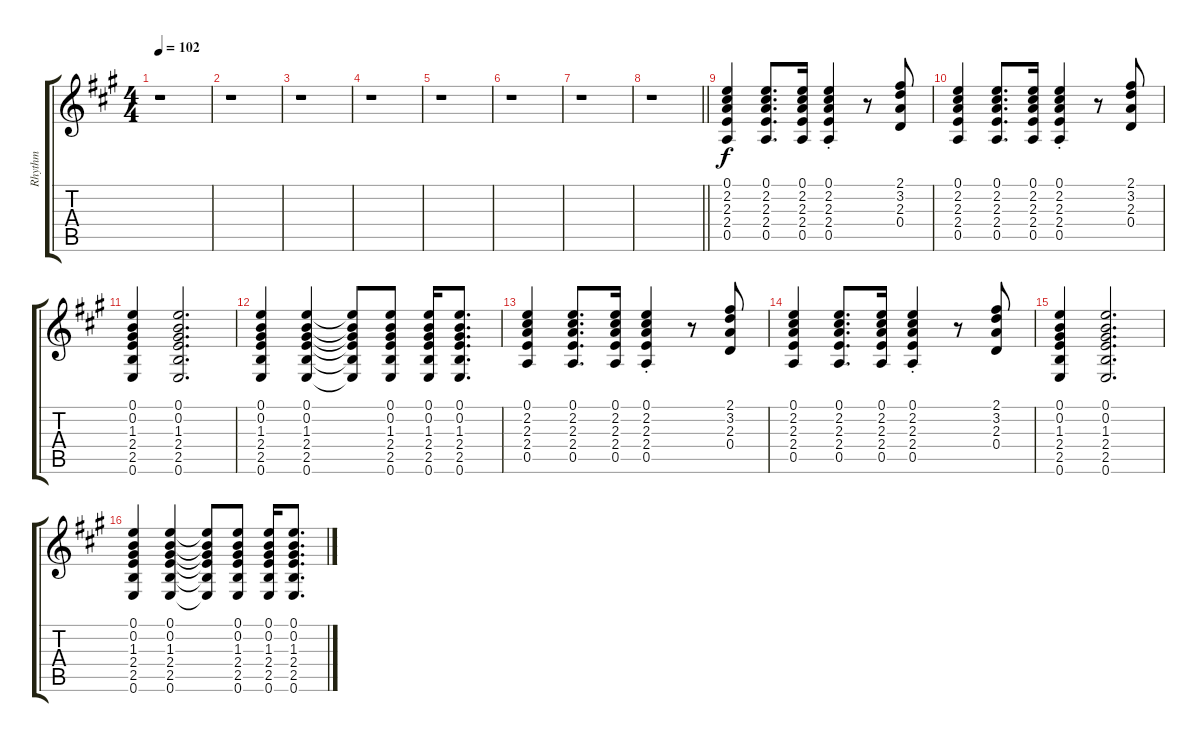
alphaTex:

\track ("Rhythm" "Rhythm") {instrument distortionguitar}
\staff {score tabs}
\tuning (E4 B3 G3 D3 A2 E2) {hide}
\ts (4 4)
\tempo 102
\clef g2
\ks a
r.1{dy f} |
r.1 |
r.1 |
r.1 |
r.1 |
r.1 |
r.1 |
\barLineRight lightlight
r.1 |
(0.1 2.2 2.3 2.4 0.5).4 (0.1 2.2 2.3 2.4 0.5).8{d} (0.1 2.2 2.3 2.4 0.5).16 (0.1{st} 2.2{st} 2.3{st} 2.4{st} 0.5{st}).4 r.8 (2.1 3.2 2.3 0.4).8 |
(0.1 2.2 2.3 2.4 0.5).4 (0.1 2.2 2.3 2.4 0.5).8{d} (0.1 2.2 2.3 2.4 0.5).16 (0.1{st} 2.2{st} 2.3{st} 2.4{st} 0.5{st}).4 r.8 (2.1 3.2 2.3 0.4).8 |
(0.1 0.2 1.3 2.4 2.5 0.6).4 (0.1 0.2 1.3 2.4 2.5 0.6).2{d} |
(0.1 0.2 1.3 2.4 2.5 0.6).4 (0.1 0.2 1.3 2.4 2.5 0.6).4 (0.1{t} 0.2{t} 1.3{t} 2.4{t} 2.5{t} 0.6{t}).8 (0.1 0.2 1.3 2.4 2.5 0.6).8 (0.1 0.2 1.3 2.4 2.5 0.6).16 (0.1 0.2 1.3 2.4 2.5 0.6).8{d} |
(0.1 2.2 2.3 2.4 0.5).4 (0.1 2.2 2.3 2.4 0.5).8{d} (0.1 2.2 2.3 2.4 0.5).16 (0.1{st} 2.2{st} 2.3{st} 2.4{st} 0.5{st}).4 r.8 (2.1 3.2 2.3 0.4).8 |
(0.1 2.2 2.3 2.4 0.5).4 (0.1 2.2 2.3 2.4 0.5).8{d} (0.1 2.2 2.3 2.4 0.5).16 (0.1{st} 2.2{st} 2.3{st} 2.4{st} 0.5{st}).4 r.8 (2.1 3.2 2.3 0.4).8 |
(0.1 0.2 1.3 2.4 2.5 0.6).4 (0.1 0.2 1.3 2.4 2.5 0.6).2{d} |
(0.1 0.2 1.3 2.4 2.5 0.6).4 (0.1 0.2 1.3 2.4 2.5 0.6).4 (0.1{t} 0.2{t} 1.3{t} 2.4{t} 2.5{t} 0.6{t}).8 (0.1 0.2 1.3 2.4 2.5 0.6).8 (0.1 0.2 1.3 2.4 2.5 0.6).16 (0.1 0.2 1.3 2.4 2.5 0.6).8{d}
